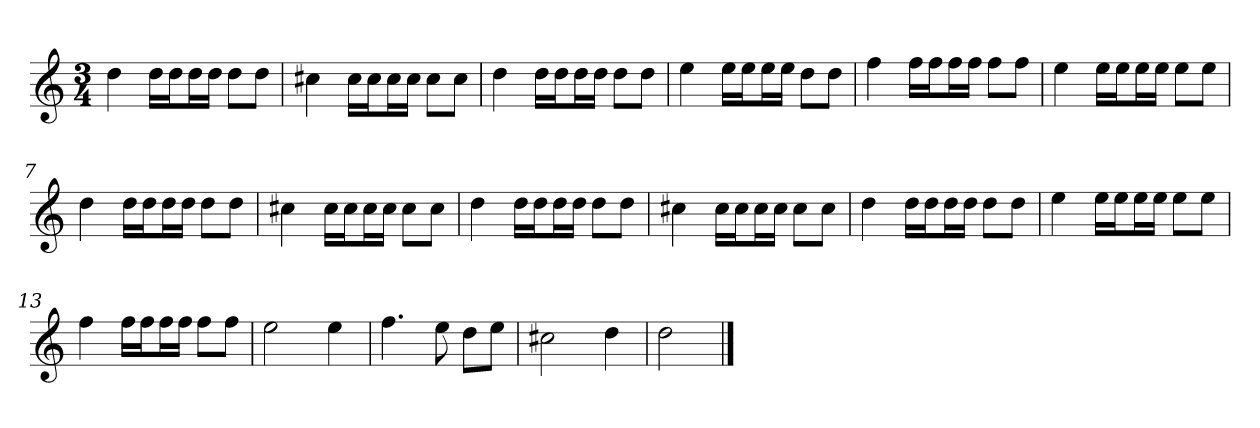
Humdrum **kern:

**kern
*part1
*staff1
*clefG2
*k[]
*a:
*M3/4
*MM120
=1
4dd
16dd\LL
16dd\J
16dd\L
16dd\JJ
8dd\L
8dd\J
=2
4cc#X
16cc#\LL
16cc#\J
16cc#\L
16cc#\JJ
8cc#\L
8cc#\J
=3
4dd
16dd\LL
16dd\J
16dd\L
16dd\JJ
8dd\L
8dd\J
=4
4ee
16ee\LL
16ee\J
16ee\L
16ee\JJ
8dd\L
8dd\J
=5
4ff
16ff\LL
16ff\J
16ff\L
16ff\JJ
8ff\L
8ff\J
=6
4ee
16ee\LL
16ee\J
16ee\L
16ee\JJ
8ee\L
8ee\J
=7
4dd
16dd\LL
16dd\J
16dd\L
16dd\JJ
8dd\L
8dd\J
=8
4cc#X
16cc#\LL
16cc#\J
16cc#\L
16cc#\JJ
8cc#\L
8cc#\J
=9
4dd
16dd\LL
16dd\J
16dd\L
16dd\JJ
8dd\L
8dd\J
=10
4cc#X
16cc#\LL
16cc#\J
16cc#\L
16cc#\JJ
8cc#\L
8cc#\J
=11
4dd
16dd\LL
16dd\J
16dd\L
16dd\JJ
8dd\L
8dd\J
=12
4ee
16ee\LL
16ee\J
16ee\L
16ee\JJ
8ee\L
8ee\J
=13
4ff
16ff\LL
16ff\J
16ff\L
16ff\JJ
8ff\L
8ff\J
=14
2ee
4ee
=15
4.ff
8ee
8dd\L
8ee\J
=16
2cc#X
4dd
=17
2dd
==
*-
